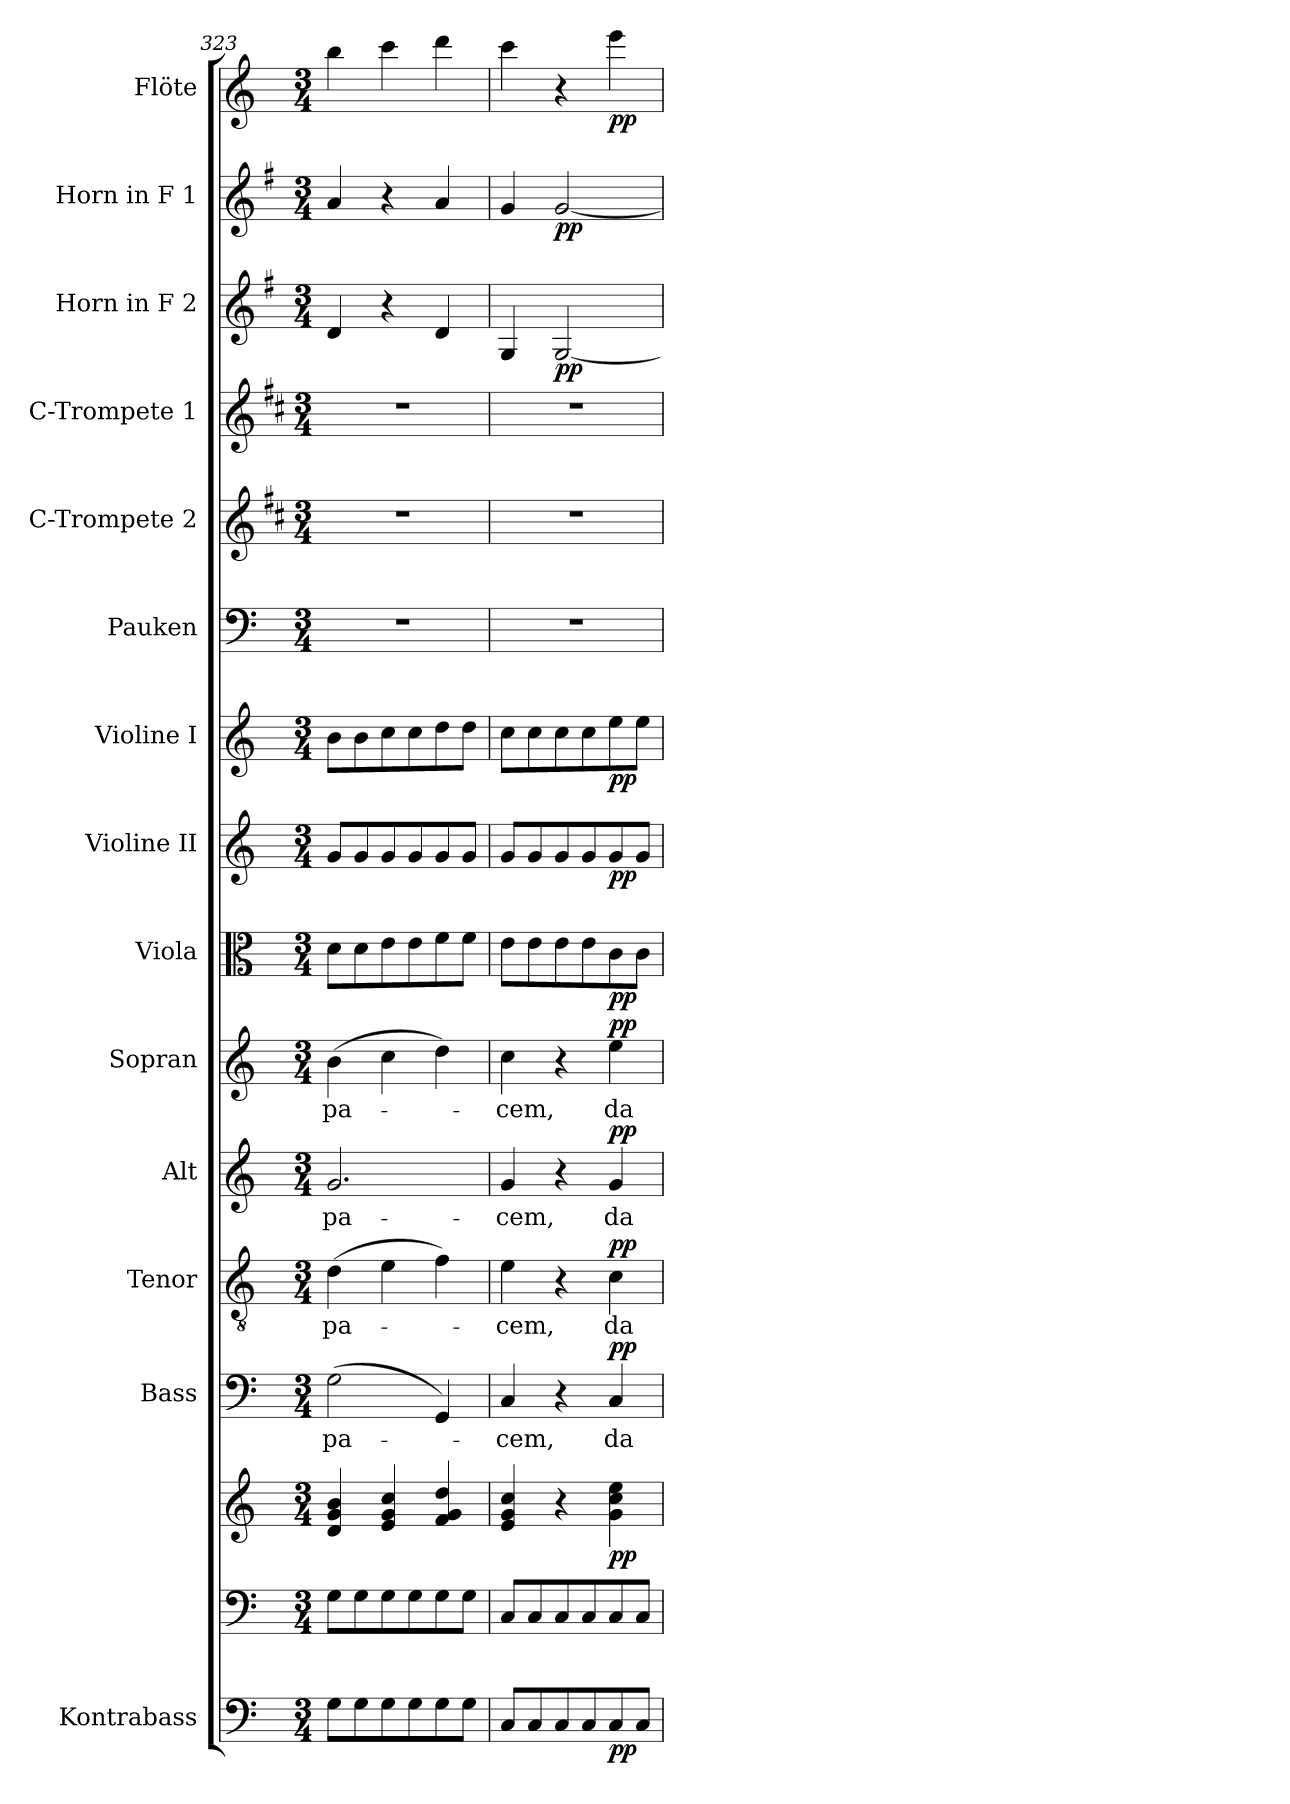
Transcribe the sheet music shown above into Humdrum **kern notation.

**kern	**dynam	**kern	**kern	**dynam	**kern	**text	**dynam	**kern	**text	**dynam	**kern	**text	**dynam	**kern	**text	**dynam	**kern	**dynam	**kern	**dynam	**kern	**dynam	**kern	**kern	**kern	**kern	**dynam	**kern	**dynam	**kern	**dynam
*part15	*part15	*part14	*part14	*part14	*part13	*part13	*part13	*part12	*part12	*part12	*part11	*part11	*part11	*part10	*part10	*part10	*part9	*part9	*part8	*part8	*part7	*part7	*part6	*part5	*part4	*part3	*part3	*part2	*part2	*part1	*part1
*staff16	*staff16	*staff15	*staff14	*staff14/15	*staff13	*staff13	*staff13	*staff12	*staff12	*staff12	*staff11	*staff11	*staff11	*staff10	*staff10	*staff10	*staff9	*staff9	*staff8	*staff8	*staff7	*staff7	*staff6	*staff5	*staff4	*staff3	*staff3	*staff2	*staff2	*staff1	*staff1
*I"Kontrabass	*	*	*	*	*I"Bass	*	*	*I"Tenor	*	*	*I"Alt	*	*	*I"Sopran	*	*	*I"Viola	*	*I"Violine II	*	*I"Violine I	*	*I"Pauken	*I"C-Trompete 2	*I"C-Trompete 1	*I"Horn in F 2	*	*I"Horn in F 1	*	*I"Flöte	*
*I'Kb.	*	*	*	*	*I'B.	*	*	*I'T.	*	*	*I'A.	*	*	*I'S.	*	*	*I'Vla.	*	*I'Vl. II	*	*I'Vl. I	*	*I'Pk.	*I'C Trp. 2	*I'C Trp. 1	*	*	*	*	*I'Fl.	*
*clefF4	*	*clefF4	*clefG2	*	*clefF4	*	*	*clefGv2	*	*	*clefG2	*	*	*clefG2	*	*	*clefC3	*	*clefG2	*	*clefG2	*	*clefF4	*clefG2	*clefG2	*clefG2	*	*clefG2	*	*clefG2	*
*ITrd7c12	*	*	*	*	*	*	*	*	*	*	*	*	*	*	*	*	*	*	*	*	*	*	*	*ITrd1c2	*ITrd1c2	*ITrd4c7	*	*ITrd4c7	*	*	*
*k[]	*	*k[]	*k[]	*	*k[]	*	*	*k[]	*	*	*k[]	*	*	*k[]	*	*	*k[]	*	*k[]	*	*k[]	*	*k[]	*k[]	*k[]	*k[]	*	*k[]	*	*k[]	*
*C:	*	*C:	*C:	*	*C:	*	*	*C:	*	*	*C:	*	*	*C:	*	*	*C:	*	*C:	*	*C:	*	*C:	*C:	*C:	*C:	*	*C:	*	*C:	*
*M3/4	*	*M3/4	*M3/4	*	*M3/4	*	*	*M3/4	*	*	*M3/4	*	*	*M3/4	*	*	*M3/4	*	*M3/4	*	*M3/4	*	*M3/4	*M3/4	*M3/4	*M3/4	*	*M3/4	*	*M3/4	*
=323	=323	=323	=323	=323	=323	=323	=323	=323	=323	=323	=323	=323	=323	=323	=323	=323	=323	=323	=323	=323	=323	=323	=323	=323	=323	=323	=323	=323	=323	=323	=323
!	!	!	!	!	!	!LO:LY:b	!	!	!LO:LY:b	!	!	!LO:LY:b	!	!	!LO:LY:b	!	!	!	!	!	!	!	!	!	!	!	!	!	!	!	!
8GG\L	.	8G\L	4d/ 4g/ 4b/	.	(>2G\	pa-	.	(>4d\	pa-	.	2.g/	pa-	.	(>4b\	pa-	.	8d\L	.	8g/L	.	8b\L	.	2.r	2.r	2.r	4G/	.	4d/	.	4bb\	.
8GG\	.	8G\	.	.	.	.	.	.	.	.	.	.	.	.	.	.	8d\	.	8g/	.	8b\	.	.	.	.	.	.	.	.	.	.
8GG\	.	8G\	4e/ 4g/ 4cc/	.	.	.	.	4e\	.	.	.	.	.	4cc\	.	.	8e\	.	8g/	.	8cc\	.	.	.	.	4r	.	4r	.	4ccc\	.
8GG\	.	8G\	.	.	.	.	.	.	.	.	.	.	.	.	.	.	8e\	.	8g/	.	8cc\	.	.	.	.	.	.	.	.	.	.
8GG\	.	8G\	4f/ 4g/ 4dd/	.	4GG/)	.	.	4f\)	.	.	.	.	.	4dd\)	.	.	8f\	.	8g/	.	8dd\	.	.	.	.	4G/	.	4d/	.	4ddd\	.
8GG\J	.	8G\J	.	.	.	.	.	.	.	.	.	.	.	.	.	.	8f\J	.	8g/J	.	8dd\J	.	.	.	.	.	.	.	.	.	.
=324	=324	=324	=324	=324	=324	=324	=324	=324	=324	=324	=324	=324	=324	=324	=324	=324	=324	=324	=324	=324	=324	=324	=324	=324	=324	=324	=324	=324	=324	=324	=324
!	!	!	!	!	!	!LO:LY:b	!	!	!LO:LY:b	!	!	!LO:LY:b	!	!	!LO:LY:b	!	!	!	!	!	!	!	!	!	!	!	!	!	!	!	!
8CC/L	.	8C/L	4e/ 4g/ 4cc/	.	4C/	-cem,	.	4e\	-cem,	.	4g/	-cem,	.	4cc\	-cem,	.	8e\L	.	8g/L	.	8cc\L	.	2.r	2.r	2.r	4C/	.	4c/	.	4ccc\	.
8CC/	.	8C/	.	.	.	.	.	.	.	.	.	.	.	.	.	.	8e\	.	8g/	.	8cc\	.	.	.	.	.	.	.	.	.	.
!	!	!	!	!	!	!	!	!	!	!	!	!	!	!	!	!	!	!	!	!	!	!	!	!	!	!	!LO:DY:b	!	!LO:DY:b	!	!
8CC/	.	8C/	4r	.	4r	.	.	4r	.	.	4r	.	.	4r	.	.	8e\	.	8g/	.	8cc\	.	.	.	.	[2C/	pp	[2c/	pp	4r	.
8CC/	.	8C/	.	.	.	.	.	.	.	.	.	.	.	.	.	.	8e\	.	8g/	.	8cc\	.	.	.	.	.	.	.	.	.	.
!	!LO:DY:b	!	!	!LO:DY:b	!	!LO:LY:b	!LO:DY:a	!	!LO:LY:b	!LO:DY:a	!	!LO:LY:b	!LO:DY:a	!	!LO:LY:b	!LO:DY:a	!	!LO:DY:b	!	!LO:DY:b	!	!LO:DY:b	!	!	!	!	!	!	!	!	!LO:DY:b
8CC/	pp	8C/	4g\ 4cc\ 4ee\	pp	4C/	da	pp	4c\	da	pp	4g/	da	pp	4ee\	da	pp	8c\	pp	8g/	pp	8ee\	pp	.	.	.	.	.	.	.	4eee\	pp
8CC/J	.	8C/J	.	.	.	.	.	.	.	.	.	.	.	.	.	.	8c\J	.	8g/J	.	8ee\J	.	.	.	.	.	.	.	.	.	.
=	=	=	=	=	=	=	=	=	=	=	=	=	=	=	=	=	=	=	=	=	=	=	=	=	=	=	=	=	=	=	=
*-	*-	*-	*-	*-	*-	*-	*-	*-	*-	*-	*-	*-	*-	*-	*-	*-	*-	*-	*-	*-	*-	*-	*-	*-	*-	*-	*-	*-	*-	*-	*-
